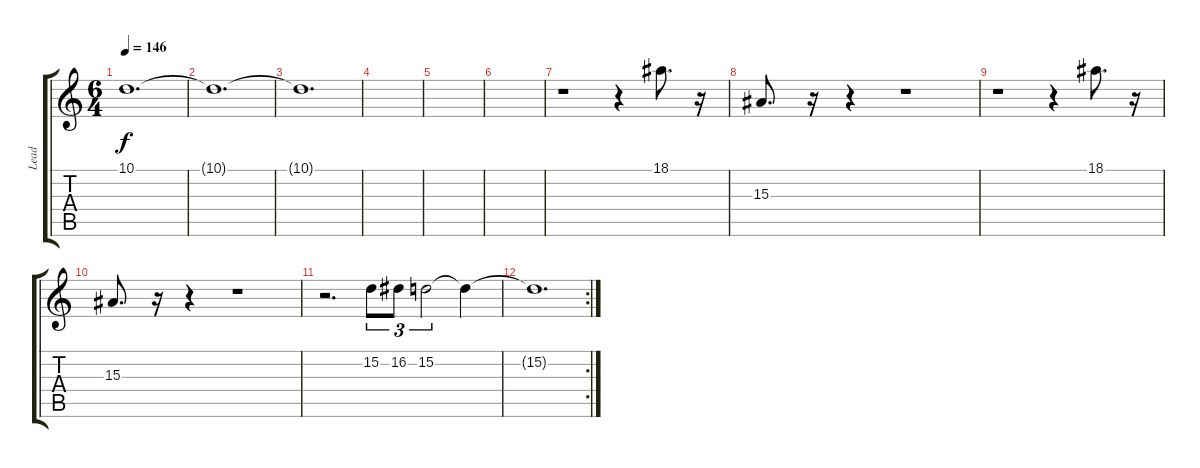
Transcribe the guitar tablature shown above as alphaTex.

\track ("Lead" "Lead") {instrument lead3calliope}
\staff {score tabs}
\tuning (E4 B3 G3 D3 A2 E2) {hide}
\ts (6 4)
\tempo 146
\clef g2
\ks c
10.1.1{d dy f volume 0} |
10.1{t}.1{d} |
10.1{t}.1{d} |
|
|
|
r.1{volume 12 instrument lead1square} r.4 18.1.8{d} r.16 |
15.3.8{d} r.16 r.4 r.1 |
r.1 r.4 18.1.8{d} r.16 |
15.3.8{d} r.16 r.4 r.1 |
r.2{d volume 12} 15.2.8{tu (3 2)} 16.2.8{tu (3 2)} 15.2.2{tu (3 2)} 15.2{t}.4 |
\rc 2
15.2{t}.1{d}
